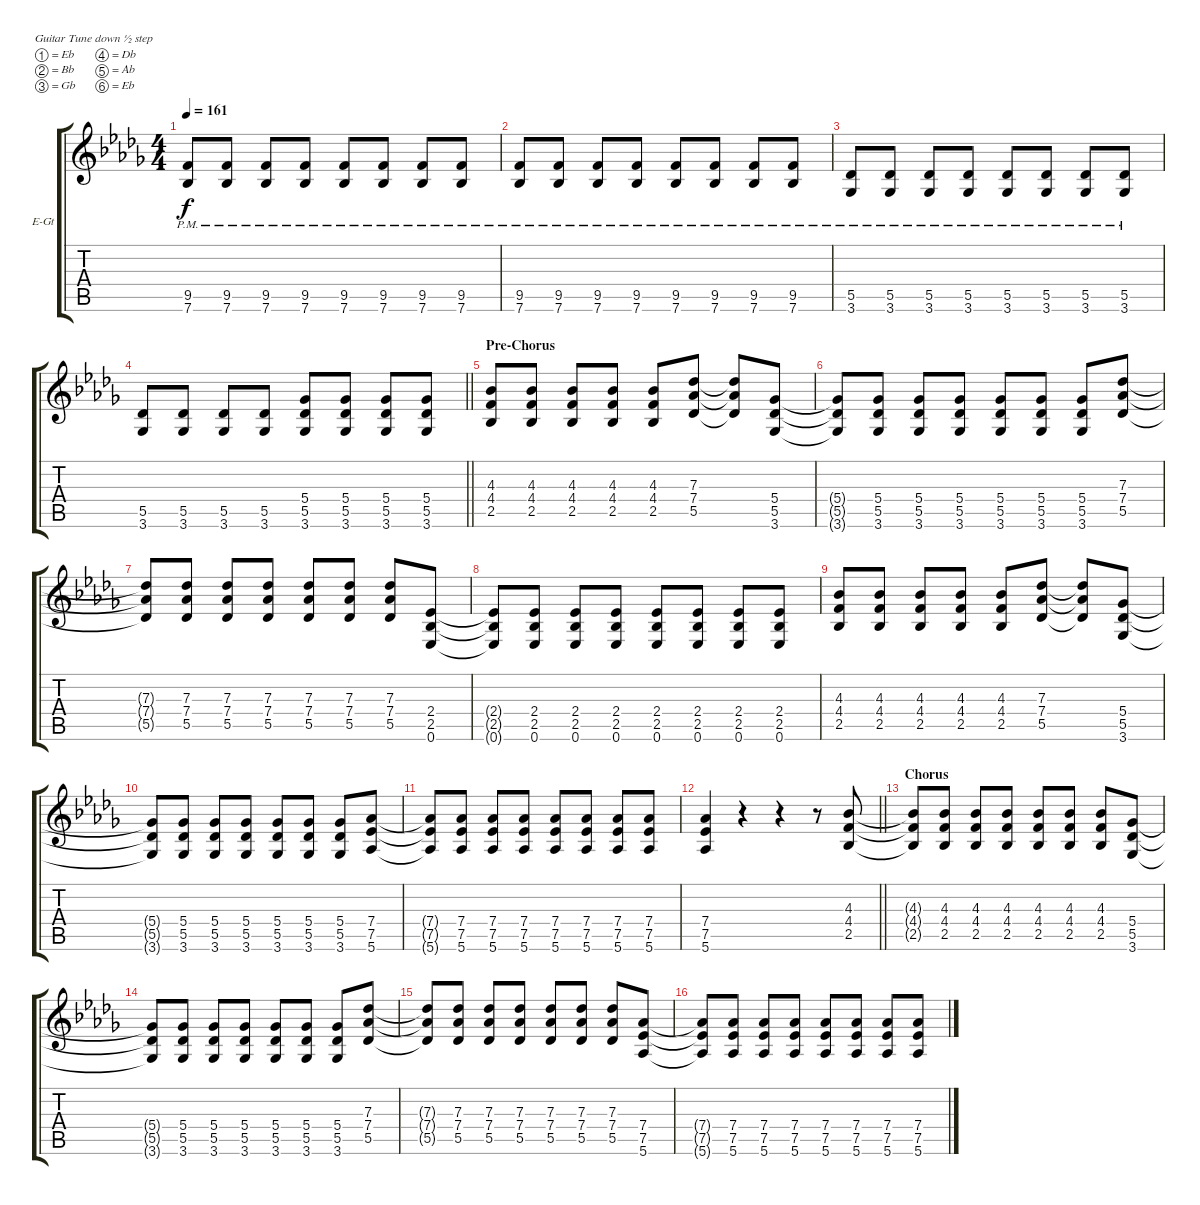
\bracketExtendMode groupsimilarinstruments
\firstSystemTrackNameOrientation horizontal
\otherSystemsTrackNameOrientation horizontal
\track ("Rhythm Guitar" "E-Gt") {instrument distortionguitar}
\staff {score tabs}
\tuning (Eb4 Bb3 Gb3 Db3 Ab2 Eb2)
\ts (4 4)
\tempo 161
\clef g2
\ks db
(9.5{pm} 7.6{pm}).8{dy f} (9.5{pm} 7.6{pm}).8 (9.5{pm} 7.6{pm}).8 (9.5{pm} 7.6{pm}).8 (9.5{pm} 7.6{pm}).8 (9.5{pm} 7.6{pm}).8 (9.5{pm} 7.6{pm}).8 (9.5{pm} 7.6{pm}).8 |
(9.5{pm} 7.6{pm}).8 (9.5{pm} 7.6{pm}).8 (9.5{pm} 7.6{pm}).8 (9.5{pm} 7.6{pm}).8 (9.5{pm} 7.6{pm}).8 (9.5{pm} 7.6{pm}).8 (9.5{pm} 7.6{pm}).8 (9.5{pm} 7.6{pm}).8 |
(5.5{pm} 3.6{pm}).8 (5.5{pm} 3.6{pm}).8 (5.5{pm} 3.6{pm}).8 (5.5{pm} 3.6{pm}).8 (5.5 3.6{pm}).8 (5.5 3.6{pm}).8 (5.5 3.6{pm}).8 (5.5 3.6{pm}).8 |
\barLineRight lightlight
(5.5 3.6).8 (5.5 3.6).8 (5.5 3.6).8 (5.5 3.6).8 (5.4 5.5 3.6).8 (5.4 5.5 3.6).8 (5.4 5.5 3.6).8 (5.4 5.5 3.6).8 |
\section ("" "Pre-Chorus")
(4.3 4.4 2.5).8 (4.3 4.4 2.5).8 (4.3 4.4 2.5).8 (4.3 4.4 2.5).8 (4.3 4.4 2.5).8 (7.3 7.4 5.5).8 (7.4{t} 5.5{t} 7.3{t}).8 (5.4 5.5 3.6).8 |
(5.4{t} 5.5{t} 3.6{t}).8 (5.4 5.5 3.6).8 (5.4 5.5 3.6).8 (5.4 5.5 3.6).8 (5.4 5.5 3.6).8 (5.4 5.5 3.6).8 (5.4 5.5 3.6).8 (7.3 7.4 5.5).8 |
(7.3{t} 7.4{t} 5.5{t}).8 (7.3 7.4 5.5).8 (7.3 7.4 5.5).8 (7.3 7.4 5.5).8 (7.3 7.4 5.5).8 (7.3 7.4 5.5).8 (7.3 7.4 5.5).8 (2.4 2.5 0.6).8 |
(2.4{t} 2.5{t} 0.6{t}).8 (2.4 2.5 0.6).8 (2.4 2.5 0.6).8 (2.4 2.5 0.6).8 (2.4 2.5 0.6).8 (2.4 2.5 0.6).8 (2.4 2.5 0.6).8 (2.4 2.5 0.6).8 |
(4.3 4.4 2.5).8 (4.3 4.4 2.5).8 (4.3 4.4 2.5).8 (4.3 4.4 2.5).8 (4.3 4.4 2.5).8 (7.3 7.4 5.5).8 (7.3{t} 7.4{t} 5.5{t}).8 (5.4 5.5 3.6).8 |
(5.4{t} 5.5{t} 3.6{t}).8 (5.4 5.5 3.6).8 (5.4 5.5 3.6).8 (5.4 5.5 3.6).8 (5.4 5.5 3.6).8 (5.4 5.5 3.6).8 (5.4 5.5 3.6).8 (7.4 7.5 5.6).8 |
(7.4{t} 7.5{t} 5.6{t}).8 (7.4 7.5 5.6).8 (7.4 7.5 5.6).8 (7.4 7.5 5.6).8 (7.4 7.5 5.6).8 (7.4 7.5 5.6).8 (7.4 7.5 5.6).8 (7.4 7.5 5.6).8 |
\barLineRight lightlight
(7.4 7.5 5.6).4 r.4 r.4 r.8 (4.3 4.4 2.5).8 |
\section ("" "Chorus")
(4.3{t} 4.4{t} 2.5{t}).8 (4.3 4.4 2.5).8 (4.3 4.4 2.5).8 (4.3 4.4 2.5).8 (4.3 4.4 2.5).8 (4.3 4.4 2.5).8 (4.3 4.4 2.5).8 (5.4 5.5 3.6).8 |
(5.4{t} 5.5{t} 3.6{t}).8 (5.4 5.5 3.6).8 (5.4 5.5 3.6).8 (5.4 5.5 3.6).8 (5.4 5.5 3.6).8 (5.4 5.5 3.6).8 (5.4 5.5 3.6).8 (7.3 7.4 5.5).8 |
(7.3{t} 7.4{t} 5.5{t}).8 (7.3 7.4 5.5).8 (7.3 7.4 5.5).8 (7.3 7.4 5.5).8 (7.3 7.4 5.5).8 (7.3 7.4 5.5).8 (7.3 7.4 5.5).8 (7.4 7.5 5.6).8 |
(7.4{t} 7.5{t} 5.6{t}).8 (7.4 7.5 5.6).8 (7.4 7.5 5.6).8 (7.4 7.5 5.6).8 (7.4 7.5 5.6).8 (7.4 7.5 5.6).8 (7.4 7.5 5.6).8 (7.4 7.5 5.6).8
